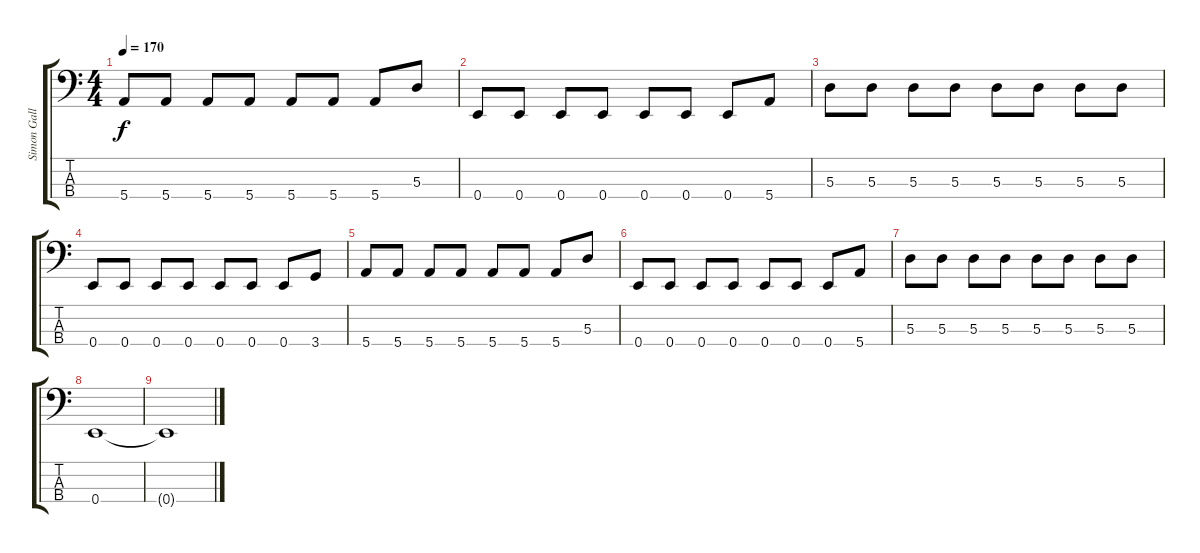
\track ("Simon Gallup (bass)" "Simon Gall") {instrument electricbasspick}
\staff {score tabs}
\tuning (G2 D2 A1 E1) {hide}
\ts (4 4)
\tempo 170
\clef f4
\ks c
5.4.8{dy f} 5.4.8 5.4.8 5.4.8 5.4.8 5.4.8 5.4.8 5.3.8 |
0.4.8 0.4.8 0.4.8 0.4.8 0.4.8 0.4.8 0.4.8 5.4.8 |
5.3.8 5.3.8 5.3.8 5.3.8 5.3.8 5.3.8 5.3.8 5.3.8 |
0.4.8 0.4.8 0.4.8 0.4.8 0.4.8 0.4.8 0.4.8 3.4.8 |
5.4.8 5.4.8 5.4.8 5.4.8 5.4.8 5.4.8 5.4.8 5.3.8 |
0.4.8 0.4.8 0.4.8 0.4.8 0.4.8 0.4.8 0.4.8 5.4.8 |
5.3.8 5.3.8 5.3.8 5.3.8 5.3.8 5.3.8 5.3.8 5.3.8 |
0.4.1 |
0.4{t}.1
